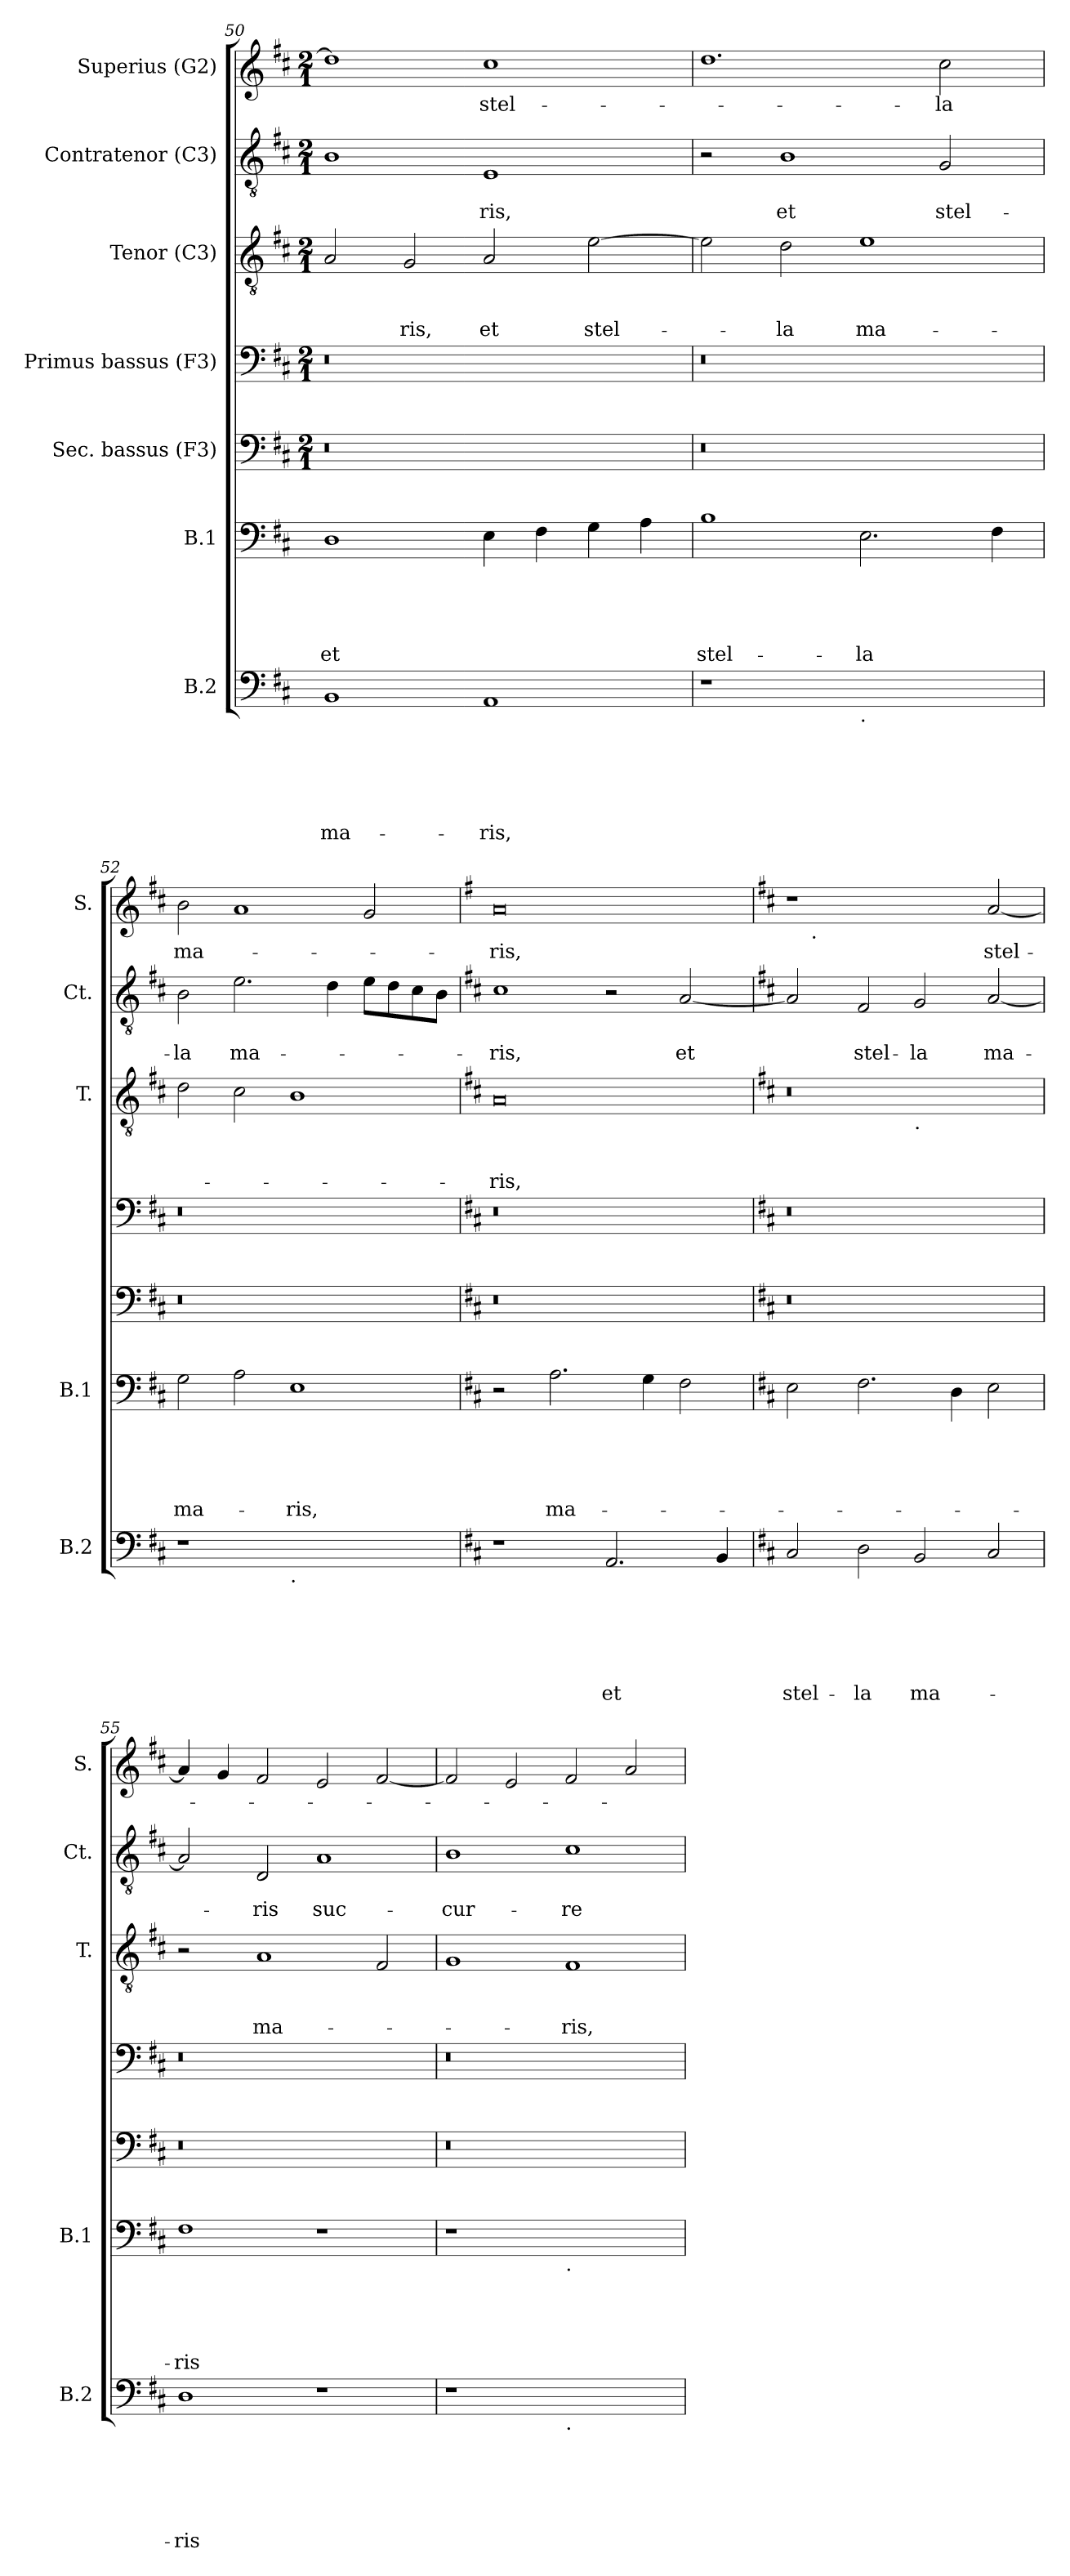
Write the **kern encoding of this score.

**kern	**text	**text	**text	**text	**text	**text	**kern	**text	**text	**text	**text	**text	**kern	**kern	**kern	**text	**text	**text	**kern	**text	**text	**kern	**text
*part7	*part7	*part7	*part7	*part7	*part7	*part7	*part6	*part6	*part6	*part6	*part6	*part6	*part5	*part4	*part3	*part3	*part3	*part3	*part2	*part2	*part2	*part1	*part1
*staff7	*staff7	*staff7	*staff7	*staff7	*staff7	*staff7	*staff6	*staff6	*staff6	*staff6	*staff6	*staff6	*staff5	*staff4	*staff3	*staff3	*staff3	*staff3	*staff2	*staff2	*staff2	*staff1	*staff1
*I"B.2	*	*	*	*	*	*	*I"B.1	*	*	*	*	*	*I"Sec. bassus (F3)	*I"Primus bassus (F3)	*I"Tenor (C3)	*	*	*	*I"Contratenor (C3)	*	*	*I"Superius (G2)	*
*I'B.2	*	*	*	*	*	*	*I'B.1	*	*	*	*	*	*	*	*I'T.	*	*	*	*I'Ct.	*	*	*I'S.	*
!!LO:LB:g=z
*clefF4	*	*	*	*	*	*	*clefF4	*	*	*	*	*	*clefF4	*clefF4	*clefGv2	*	*	*	*clefGv2	*	*	*clefG2	*
*	*	*	*	*	*	*	*	*	*	*	*	*	*	*ITrd7c12	*	*	*	*	*	*	*	*	*
*k[f#c#]	*	*	*	*	*	*	*k[f#c#]	*	*	*	*	*	*k[f#c#]	*k[f#c#]	*k[f#c#]	*	*	*	*k[f#c#]	*	*	*k[f#c#]	*
*D:	*	*	*	*	*	*	*D:	*	*	*	*	*	*D:	*D:	*D:	*	*	*	*D:	*	*	*D:	*
*	*	*	*	*	*	*	*	*	*	*	*	*	*M2/1	*M2/1	*M2/1	*	*	*	*M2/1	*	*	*M2/1	*
=50	=50	=50	=50	=50	=50	=50	=50	=50	=50	=50	=50	=50	=50	=50	=50	=50	=50	=50	=50	=50	=50	=50	=50
!	!	!	!	!	!	!LO:LY:b	!	!	!	!	!	!LO:LY:b	!	!	!	!	!	!	!	!	!	!	!
1BB	.	.	.	.	.	ma-	1D	.	.	.	.	et	0r	0r	2A/	.	.	.	1B	.	.	1dd]	.
!	!	!	!	!	!	!	!	!	!	!	!	!	!	!	!	!	!	!LO:LY:b	!	!	!	!	!
.	.	.	.	.	.	.	.	.	.	.	.	.	.	.	2G/	.	.	-ris,	.	.	.	.	.
!	!	!	!	!	!	!LO:LY:b	!	!	!	!	!	!	!	!	!	!	!	!LO:LY:b	!	!	!LO:LY:b	!	!LO:LY:b
1AA	.	.	.	.	.	-ris,	4E\	.	.	.	.	.	.	.	2A/	.	.	et	1E	.	-ris,	1cc#	stel-
.	.	.	.	.	.	.	4F#\	.	.	.	.	.	.	.	.	.	.	.	.	.	.	.	.
!	!	!	!	!	!	!	!	!	!	!	!	!	!	!	!	!	!	!LO:LY:b	!	!	!	!	!
.	.	.	.	.	.	.	4G\	.	.	.	.	.	.	.	[>2e\	.	.	stel-	.	.	.	.	.
.	.	.	.	.	.	.	4A\	.	.	.	.	.	.	.	.	.	.	.	.	.	.	.	.
=51	=51	=51	=51	=51	=51	=51	=51	=51	=51	=51	=51	=51	=51	=51	=51	=51	=51	=51	=51	=51	=51	=51	=51
!	!	!	!	!	!	!	!	!	!	!	!	!LO:LY:b	!	!	!	!	!	!	!	!	!	!	!
1r	.	.	.	.	.	.	1B	.	.	.	.	stel-	0r	0r	2e\]	.	.	.	2r	.	.	1.dd	.
!	!	!	!	!	!	!	!	!	!	!	!	!	!	!	!	!	!	!LO:LY:b	!	!	!LO:LY:b	!	!
.	.	.	.	.	.	.	.	.	.	.	.	.	.	.	2d\	.	.	-la	1B	.	et	.	.
!LO:TX:b:t=.	!	!	!	!	!	!	!	!	!	!	!	!	!	!	!	!	!	!	!	!	!	!	!
!	!	!	!	!	!	!	!	!	!	!	!	!LO:LY:b	!	!	!	!	!	!LO:LY:b	!	!	!	!	!
1ryy	.	.	.	.	.	.	2.E\	.	.	.	.	-la	.	.	1e	.	.	ma-	.	.	.	.	.
!	!	!	!	!	!	!	!	!	!	!	!	!	!	!	!	!	!	!	!	!	!LO:LY:b	!	!LO:LY:b
.	.	.	.	.	.	.	.	.	.	.	.	.	.	.	.	.	.	.	2G/	.	stel-	2cc#\	-la
.	.	.	.	.	.	.	4F#\	.	.	.	.	.	.	.	.	.	.	.	.	.	.	.	.
=52	=52	=52	=52	=52	=52	=52	=52	=52	=52	=52	=52	=52	=52	=52	=52	=52	=52	=52	=52	=52	=52	=52	=52
!	!	!	!	!	!	!	!	!	!	!	!	!LO:LY:b	!	!	!	!	!	!	!	!	!LO:LY:b	!	!LO:LY:b
1r	.	.	.	.	.	.	2G\	.	.	.	.	ma-	0r	0r	2d\	.	.	.	2B\	.	-la	2b\	ma-
!	!	!	!	!	!	!	!	!	!	!	!	!	!	!	!	!	!	!	!	!	!LO:LY:b	!	!
.	.	.	.	.	.	.	2A\	.	.	.	.	.	.	.	2c#\	.	.	.	2.e\	.	ma-	1a	.
!LO:TX:b:t=.	!	!	!	!	!	!	!	!	!	!	!	!	!	!	!	!	!	!	!	!	!	!	!
!	!	!	!	!	!	!	!	!	!	!	!	!LO:LY:b	!	!	!	!	!	!	!	!	!	!	!
1ryy	.	.	.	.	.	.	1E	.	.	.	.	-ris,	.	.	1B	.	.	.	.	.	.	.	.
.	.	.	.	.	.	.	.	.	.	.	.	.	.	.	.	.	.	.	4d\	.	.	.	.
.	.	.	.	.	.	.	.	.	.	.	.	.	.	.	.	.	.	.	8e\L	.	.	2g/	.
.	.	.	.	.	.	.	.	.	.	.	.	.	.	.	.	.	.	.	8d\	.	.	.	.
.	.	.	.	.	.	.	.	.	.	.	.	.	.	.	.	.	.	.	8c#\	.	.	.	.
.	.	.	.	.	.	.	.	.	.	.	.	.	.	.	.	.	.	.	8B\J	.	.	.	.
=53	=53	=53	=53	=53	=53	=53	=53	=53	=53	=53	=53	=53	=53	=53	=53	=53	=53	=53	=53	=53	=53	=53	=53
*	*	*	*	*	*	*	*	*	*	*	*	*	*	*	*	*	*	*	*	*	*	*k[f#]	*
*	*	*	*	*	*	*	*	*	*	*	*	*	*	*	*	*	*	*	*	*	*	*G:	*
!	!	!	!	!	!	!	!	!	!	!	!	!	!	!	!	!	!	!LO:LY:b	!	!	!LO:LY:b	!	!LO:LY:b
1r	.	.	.	.	.	.	2r	.	.	.	.	.	0r	0r	0A	.	.	-ris,	1c#	.	-ris,	0a	-ris,
!	!	!	!	!	!	!	!	!	!	!	!	!LO:LY:b	!	!	!	!	!	!	!	!	!	!	!
.	.	.	.	.	.	.	2.A\	.	.	.	.	ma-	.	.	.	.	.	.	.	.	.	.	.
!	!	!	!	!	!	!LO:LY:b	!	!	!	!	!	!	!	!	!	!	!	!	!	!	!	!	!
2.AA/	.	.	.	.	.	et	.	.	.	.	.	.	.	.	.	.	.	.	2r	.	.	.	.
.	.	.	.	.	.	.	4G\	.	.	.	.	.	.	.	.	.	.	.	.	.	.	.	.
!	!	!	!	!	!	!	!	!	!	!	!	!	!	!	!	!	!	!	!	!	!LO:LY:b	!	!
.	.	.	.	.	.	.	2F#\	.	.	.	.	.	.	.	.	.	.	.	[>2A/	.	et	.	.
4BB/	.	.	.	.	.	.	.	.	.	.	.	.	.	.	.	.	.	.	.	.	.	.	.
!!LO:PB:g=z
=54	=54	=54	=54	=54	=54	=54	=54	=54	=54	=54	=54	=54	=54	=54	=54	=54	=54	=54	=54	=54	=54	=54	=54
*	*	*	*	*	*	*	*	*	*	*	*	*	*	*	*	*	*	*	*	*	*	*k[f#c#]	*
*	*	*	*	*	*	*	*	*	*	*	*	*	*	*	*	*	*	*	*	*	*	*D:	*
!	!	!	!	!	!	!LO:LY:b	!	!	!	!	!	!	!	!	!	!	!	!	!	!	!	!	!
*	*	*	*	*	*	*	*	*	*	*	*	*	*	*	*^	*	*	*	*	*	*	*^	*
2C#/	.	.	.	.	.	stel-	2E\	.	.	.	.	.	0r	0r	0r	1ryy	.	.	.	2A/]	.	.	1r	8ryy	.
!	!	!	!	!	!	!	!	!	!	!	!	!	!	!	!	!	!	!	!	!	!	!	!	!LO:TX:b:t=.	!
.	.	.	.	.	.	.	.	.	.	.	.	.	.	.	.	.	.	.	.	.	.	.	.	1...ryy	.
!	!	!	!	!	!	!LO:LY:b	!	!	!	!	!	!	!	!	!	!	!	!	!	!	!	!LO:LY:b	!	!	!
2D\	.	.	.	.	.	-la	2.F#\	.	.	.	.	.	.	.	.	.	.	.	.	2F#/	.	stel-	.	.	.
!	!	!	!	!	!	!	!	!	!	!	!	!	!	!	!	!LO:TX:b:t=.	!	!	!	!	!	!	!	!	!
!	!	!	!	!	!	!LO:LY:b	!	!	!	!	!	!	!	!	!	!	!	!	!	!	!	!LO:LY:b	!	!	!
2BB/	.	.	.	.	.	ma-	.	.	.	.	.	.	.	.	.	1ryy	.	.	.	2G/	.	-la	2ryy	.	.
.	.	.	.	.	.	.	4D\	.	.	.	.	.	.	.	.	.	.	.	.	.	.	.	.	.	.
!	!	!	!	!	!	!	!	!	!	!	!	!	!	!	!	!	!	!	!	!	!	!LO:LY:b	!	!	!LO:LY:b
2C#/	.	.	.	.	.	.	2E\	.	.	.	.	.	.	.	.	.	.	.	.	[<2A/	.	ma-	[<2a/	.	stel-
=55	=55	=55	=55	=55	=55	=55	=55	=55	=55	=55	=55	=55	=55	=55	=55	=55	=55	=55	=55	=55	=55	=55	=55	=55	=55
!	!	!	!	!	!	!LO:LY:b	!	!	!	!	!	!LO:LY:b	!	!	!	!	!	!	!	!	!	!	!	!	!
*	*	*	*	*	*	*	*	*	*	*	*	*	*	*	*v	*v	*	*	*	*	*	*	*v	*v	*
1D	.	.	.	.	.	-ris	1F#	.	.	.	.	-ris	0r	0r	2r	.	.	.	2A/]	.	.	4a/]	.
.	.	.	.	.	.	.	.	.	.	.	.	.	.	.	.	.	.	.	.	.	.	4g/	.
!	!	!	!	!	!	!	!	!	!	!	!	!	!	!	!	!	!	!LO:LY:b	!	!	!LO:LY:b	!	!
.	.	.	.	.	.	.	.	.	.	.	.	.	.	.	1A	.	.	ma-	2D/	.	-ris	2f#/	.
!	!	!	!	!	!	!	!	!	!	!	!	!	!	!	!	!	!	!	!	!	!LO:LY:b	!	!
1r	.	.	.	.	.	.	1r	.	.	.	.	.	.	.	.	.	.	.	1A	.	suc-	2e/	.
.	.	.	.	.	.	.	.	.	.	.	.	.	.	.	2F#/	.	.	.	.	.	.	[<2f#/	.
=56	=56	=56	=56	=56	=56	=56	=56	=56	=56	=56	=56	=56	=56	=56	=56	=56	=56	=56	=56	=56	=56	=56	=56
!	!	!	!	!	!	!	!	!	!	!	!	!	!	!	!	!	!	!	!	!	!LO:LY:b	!	!
1r	.	.	.	.	.	.	1r	.	.	.	.	.	0r	0r	1G	.	.	.	1B	.	-cur-	2f#/]	.
.	.	.	.	.	.	.	.	.	.	.	.	.	.	.	.	.	.	.	.	.	.	2e/	.
!	!	!	!	!	!	!	!LO:TX:b:t=.	!	!	!	!	!	!	!	!	!	!	!	!	!	!	!	!
!LO:TX:b:t=.	!	!	!	!	!	!	!	!	!	!	!	!	!	!	!	!	!	!	!	!	!	!	!
!	!	!	!	!	!	!	!	!	!	!	!	!	!	!	!	!	!	!LO:LY:b	!	!	!LO:LY:b	!	!
1ryy	.	.	.	.	.	.	1ryy	.	.	.	.	.	.	.	[<1F#	.	.	-ris,	1c#	.	-re	2f#/	.
.	.	.	.	.	.	.	.	.	.	.	.	.	.	.	.	.	.	.	.	.	.	[<2a/	.
=	=	=	=	=	=	=	=	=	=	=	=	=	=	=	=	=	=	=	=	=	=	=	=
*-	*-	*-	*-	*-	*-	*-	*-	*-	*-	*-	*-	*-	*-	*-	*-	*-	*-	*-	*-	*-	*-	*-	*-
